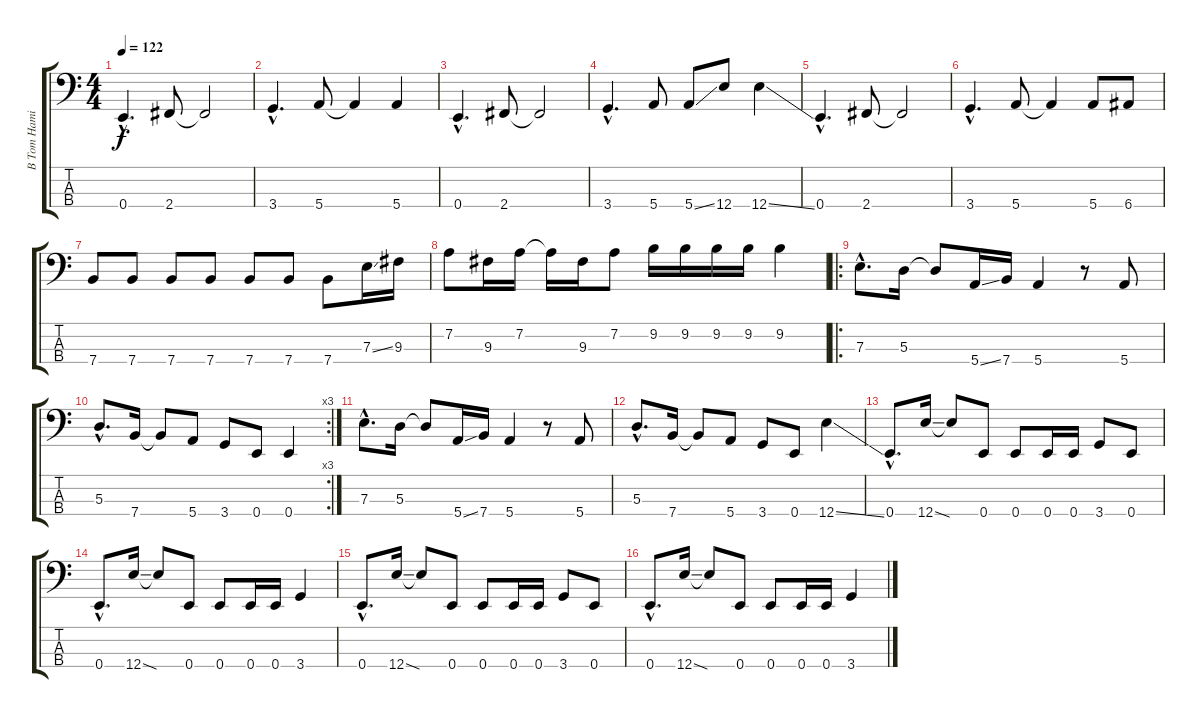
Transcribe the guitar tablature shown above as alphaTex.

\track ("B Tom Hamilton" "B Tom Hami") {instrument electricbasspick}
\staff {score tabs}
\tuning (G2 D2 A1 E1) {hide}
\ts (4 4)
\tempo 122
\clef f4
\ks c
0.4{hac}.4{d dy f} 2.4.8 2.4{t}.2 |
3.4{hac}.4{d} 5.4.8 5.4{t}.4 5.4.4 |
0.4{hac}.4{d} 2.4.8 2.4{t}.2 |
3.4{hac}.4{d} 5.4.8 5.4{ss}.8 12.4.8 12.4{ss}.4 |
0.4{hac}.4{d} 2.4.8 2.4{t}.2 |
3.4{hac}.4{d} 5.4.8 5.4{t}.4 5.4.8 6.4.8 |
7.4.8 7.4.8 7.4.8 7.4.8 7.4.8 7.4.8 7.4.8 7.3{ss}.16 9.3.16 |
7.2.8 9.3.16 7.2.16 7.2{t}.16 9.3.16 7.2.8 9.2.16 9.2.16 9.2.16 9.2.16 9.2.4 |
\ro
7.3{hac}.8{d} 5.3.16 5.3{t}.8 5.4{ss}.16 7.4.16 5.4.4 r.8 5.4.8 |
\rc 3
5.3{hac}.8{d} 7.4.16 7.4{t}.8 5.4.8 3.4.8 0.4.8 0.4.4 |
7.3{hac}.8{d} 5.3.16 5.3{t}.8 5.4{ss}.16 7.4.16 5.4.4 r.8 5.4.8 |
5.3{hac}.8{d} 7.4.16 7.4{t}.8 5.4.8 3.4.8 0.4.8 12.4{ss}.4 |
0.4{hac}.8{d} 12.4{ss}.16 12.4{t}.8 0.4.8 0.4.8 0.4.16 0.4.16 3.4.8 0.4.8 |
0.4{hac}.8{d} 12.4{ss}.16 12.4{t}.8 0.4.8 0.4.8 0.4.16 0.4.16 3.4.4 |
0.4{hac}.8{d} 12.4{ss}.16 12.4{t}.8 0.4.8 0.4.8 0.4.16 0.4.16 3.4.8 0.4.8 |
0.4{hac}.8{d} 12.4{ss}.16 12.4{t}.8 0.4.8 0.4.8 0.4.16 0.4.16 3.4.4
